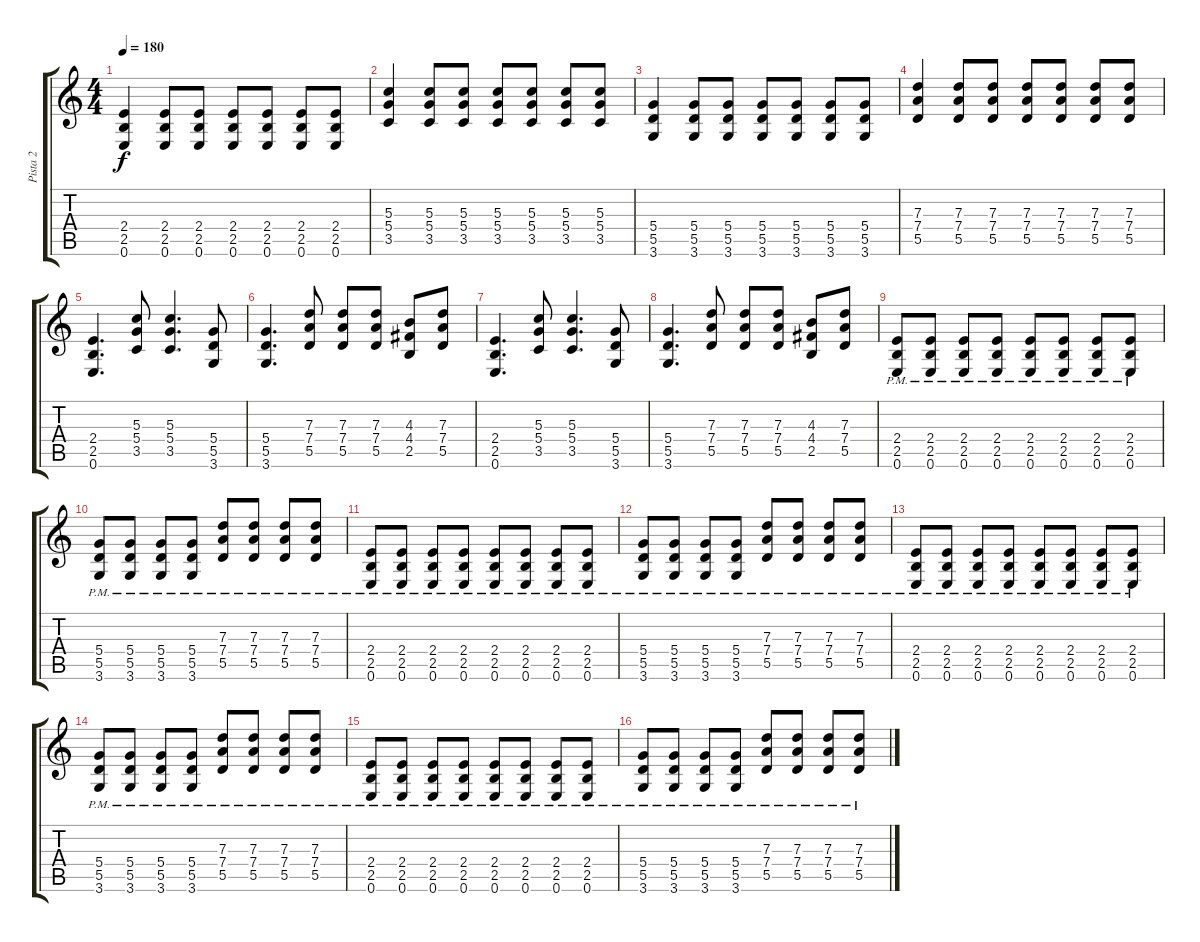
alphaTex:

\track ("Pista 2" "Pista 2") {instrument overdrivenguitar}
\staff {score tabs}
\tuning (E4 B3 G3 D3 A2 E2) {hide}
\ts (4 4)
\tempo 180
\clef g2
\ks c
(2.4 2.5 0.6).4{dy f} (2.4 2.5 0.6).8 (2.4 2.5 0.6).8 (2.4 2.5 0.6).8 (2.4 2.5 0.6).8 (2.4 2.5 0.6).8 (2.4 2.5 0.6).8 |
(5.3 5.4 3.5).4 (5.3 5.4 3.5).8 (5.3 5.4 3.5).8 (5.3 5.4 3.5).8 (5.3 5.4 3.5).8 (5.3 5.4 3.5).8 (5.3 5.4 3.5).8 |
(5.4 5.5 3.6).4 (5.4 5.5 3.6).8 (5.4 5.5 3.6).8 (5.4 5.5 3.6).8 (5.4 5.5 3.6).8 (5.4 5.5 3.6).8 (5.4 5.5 3.6).8 |
(7.3 7.4 5.5).4 (7.3 7.4 5.5).8 (7.3 7.4 5.5).8 (7.3 7.4 5.5).8 (7.3 7.4 5.5).8 (7.3 7.4 5.5).8 (7.3 7.4 5.5).8 |
(2.4 2.5 0.6).4{d} (5.3 5.4 3.5).8 (5.3 5.4 3.5).4{d} (5.4 5.5 3.6).8 |
(5.4 5.5 3.6).4{d} (7.3 7.4 5.5).8 (7.3 7.4 5.5).8 (7.3 7.4 5.5).8 (4.3 4.4 2.5).8 (7.3 7.4 5.5).8 |
(2.4 2.5 0.6).4{d} (5.3 5.4 3.5).8 (5.3 5.4 3.5).4{d} (5.4 5.5 3.6).8 |
(5.4 5.5 3.6).4{d} (7.3 7.4 5.5).8 (7.3 7.4 5.5).8 (7.3 7.4 5.5).8 (4.3 4.4 2.5).8 (7.3 7.4 5.5).8 |
(2.4{pm} 2.5{pm} 0.6{pm}).8{volume 11} (2.4{pm} 2.5{pm} 0.6{pm}).8 (2.4{pm} 2.5{pm} 0.6{pm}).8 (2.4{pm} 2.5{pm} 0.6{pm}).8 (2.4{pm} 2.5{pm} 0.6{pm}).8 (2.4{pm} 2.5{pm} 0.6{pm}).8 (2.4{pm} 2.5{pm} 0.6{pm}).8 (2.4{pm} 2.5{pm} 0.6{pm}).8 |
(5.4{pm} 5.5{pm} 3.6{pm}).8 (5.4{pm} 5.5{pm} 3.6{pm}).8 (5.4{pm} 5.5{pm} 3.6{pm}).8 (5.4{pm} 5.5{pm} 3.6{pm}).8 (7.3{pm} 7.4{pm} 5.5{pm}).8 (7.3{pm} 7.4{pm} 5.5{pm}).8 (7.3{pm} 7.4{pm} 5.5{pm}).8 (7.3{pm} 7.4{pm} 5.5{pm}).8 |
(2.4{pm} 2.5{pm} 0.6{pm}).8 (2.4{pm} 2.5{pm} 0.6{pm}).8 (2.4{pm} 2.5{pm} 0.6{pm}).8 (2.4{pm} 2.5{pm} 0.6{pm}).8 (2.4{pm} 2.5{pm} 0.6{pm}).8 (2.4{pm} 2.5{pm} 0.6{pm}).8 (2.4{pm} 2.5{pm} 0.6{pm}).8 (2.4{pm} 2.5{pm} 0.6{pm}).8 |
(5.4{pm} 5.5{pm} 3.6{pm}).8 (5.4{pm} 5.5{pm} 3.6{pm}).8 (5.4{pm} 5.5{pm} 3.6{pm}).8 (5.4{pm} 5.5{pm} 3.6{pm}).8 (7.3{pm} 7.4{pm} 5.5{pm}).8 (7.3{pm} 7.4{pm} 5.5{pm}).8 (7.3{pm} 7.4{pm} 5.5{pm}).8 (7.3{pm} 7.4{pm} 5.5{pm}).8 |
(2.4{pm} 2.5{pm} 0.6{pm}).8 (2.4{pm} 2.5{pm} 0.6{pm}).8 (2.4{pm} 2.5{pm} 0.6{pm}).8 (2.4{pm} 2.5{pm} 0.6{pm}).8 (2.4{pm} 2.5{pm} 0.6{pm}).8 (2.4{pm} 2.5{pm} 0.6{pm}).8 (2.4{pm} 2.5{pm} 0.6{pm}).8 (2.4{pm} 2.5{pm} 0.6{pm}).8 |
(5.4{pm} 5.5{pm} 3.6{pm}).8 (5.4{pm} 5.5{pm} 3.6{pm}).8 (5.4{pm} 5.5{pm} 3.6{pm}).8 (5.4{pm} 5.5{pm} 3.6{pm}).8 (7.3{pm} 7.4{pm} 5.5{pm}).8 (7.3{pm} 7.4{pm} 5.5{pm}).8 (7.3{pm} 7.4{pm} 5.5{pm}).8 (7.3{pm} 7.4{pm} 5.5{pm}).8 |
(2.4{pm} 2.5{pm} 0.6{pm}).8 (2.4{pm} 2.5{pm} 0.6{pm}).8 (2.4{pm} 2.5{pm} 0.6{pm}).8 (2.4{pm} 2.5{pm} 0.6{pm}).8 (2.4{pm} 2.5{pm} 0.6{pm}).8 (2.4{pm} 2.5{pm} 0.6{pm}).8 (2.4{pm} 2.5{pm} 0.6{pm}).8 (2.4{pm} 2.5{pm} 0.6{pm}).8 |
(5.4{pm} 5.5{pm} 3.6{pm}).8 (5.4{pm} 5.5{pm} 3.6{pm}).8 (5.4{pm} 5.5{pm} 3.6{pm}).8 (5.4{pm} 5.5{pm} 3.6{pm}).8 (7.3{pm} 7.4{pm} 5.5{pm}).8 (7.3{pm} 7.4{pm} 5.5{pm}).8 (7.3{pm} 7.4{pm} 5.5{pm}).8 (7.3 7.4{pm} 5.5{pm}).8
